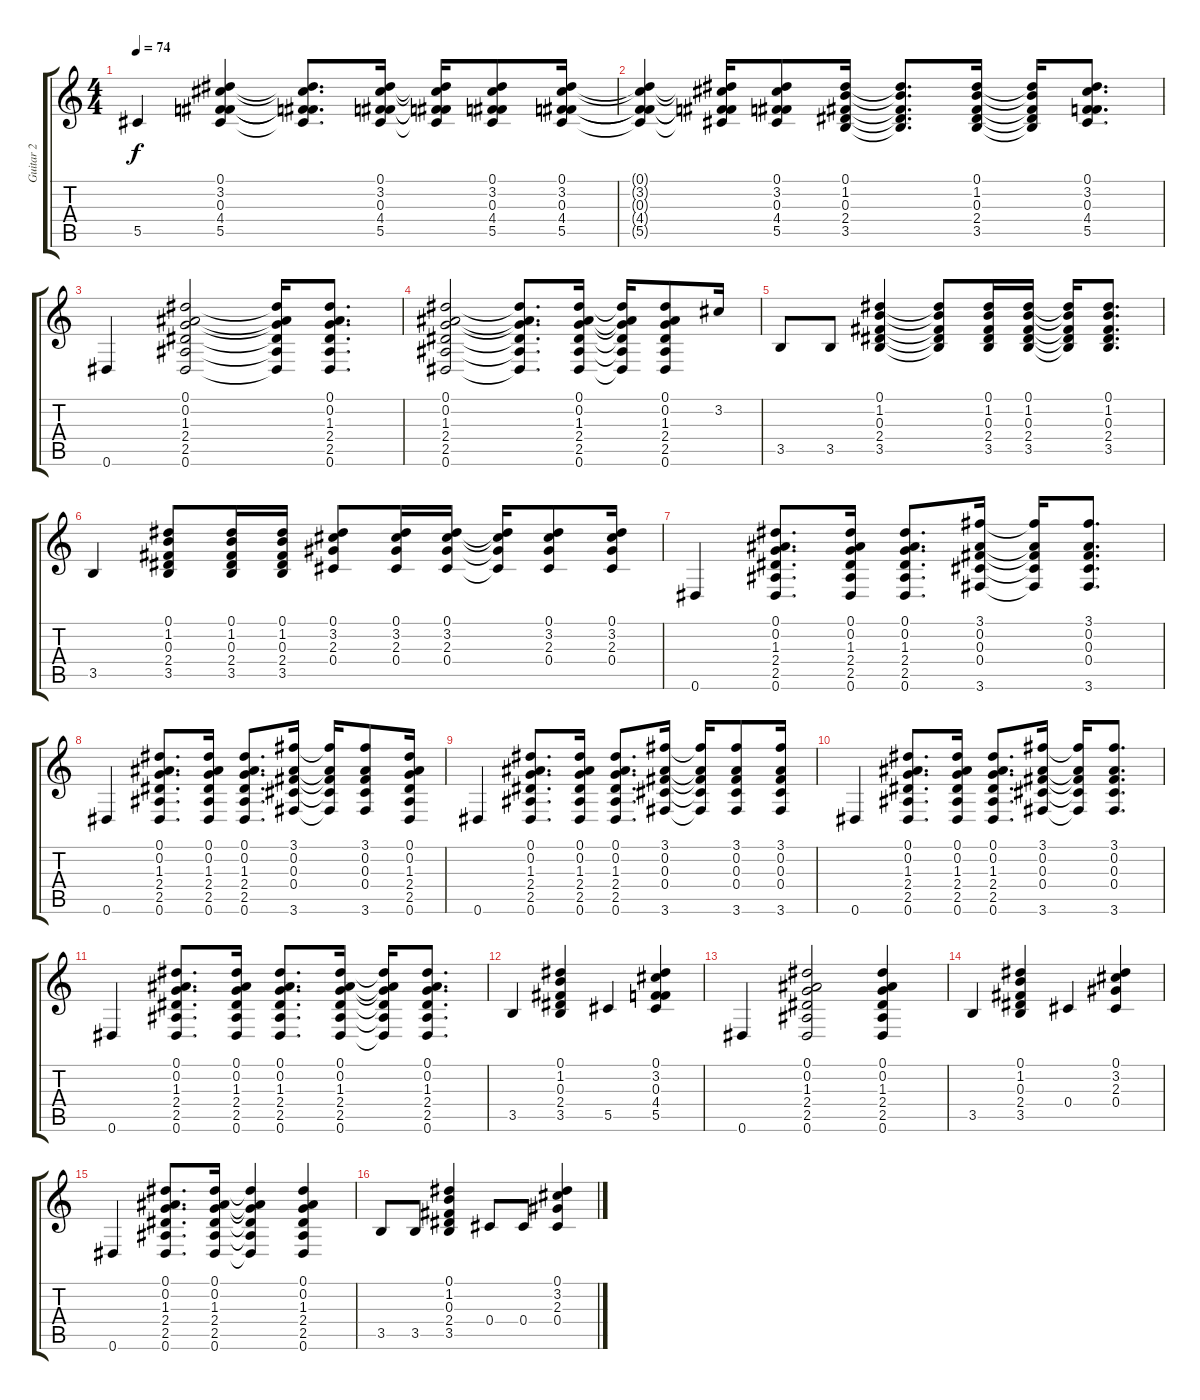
\track ("Guitar 2" "Guitar 2") {instrument acousticguitarsteel}
\staff {score tabs}
\tuning (Eb4 Bb3 Gb3 Db3 Ab2 Eb2) {hide}
\ts (4 4)
\tempo 74
\clef g2
\ks c
5.5.4{dy f} (0.1 3.2 0.3 4.4 5.5).4 (0.1{t} 3.2{t} 0.3{t} 4.4{t} 5.5{t}).8{d} (0.1 3.2 0.3 4.4 5.5).16 (0.1{t} 3.2{t} 0.3{t} 4.4{t} 5.5{t}).16 (0.1 3.2 0.3 4.4 5.5).8 (0.1 3.2 0.3 4.4 5.5).16 |
(0.1{t} 3.2{t} 0.3{t} 4.4{t} 5.5{t}).4 (0.1{t} 3.2{t} 0.3{t} 4.4{t} 5.5{t}).16 (0.1 3.2 0.3 4.4 5.5).8 (0.1 1.2 0.3 2.4 3.5).16 (0.1{t} 1.2{t} 0.3{t} 2.4{t} 3.5{t}).8{d} (0.1 1.2 0.3 2.4 3.5).16 (0.1{t} 1.2{t} 0.3{t} 2.4{t} 3.5{t}).16 (0.1 3.2 0.3 4.4 5.5).8{d} |
0.6.4 (0.1 0.2 1.3 2.4 2.5 0.6).2 (0.1{t} 0.2{t} 1.3{t} 2.4{t} 2.5{t} 0.6{t}).16 (0.1 0.2 1.3 2.4 2.5 0.6).8{d} |
(0.1 0.2 1.3 2.4 2.5 0.6).2 (0.1{t} 0.2{t} 1.3{t} 2.4{t} 2.5{t} 0.6{t}).8{d} (0.1 0.2 1.3 2.4 2.5 0.6).16 (0.1{t} 0.2{t} 1.3{t} 2.4{t} 2.5{t} 0.6{t}).16 (0.1 0.2 1.3 2.4 2.5 0.6).8 3.2.16 |
3.5.8 3.5.8 (0.1 1.2 0.3 2.4 3.5).4 (0.1{t} 1.2{t} 0.3{t} 2.4{t} 3.5{t}).8 (0.1 1.2 0.3 2.4 3.5).16 (0.1 1.2 0.3 2.4 3.5).16 (0.1{t} 1.2{t} 0.3{t} 2.4{t} 3.5{t}).16 (0.1 1.2 0.3 2.4 3.5).8{d} |
3.5.4 (0.1 1.2 0.3 2.4 3.5).8 (0.1 1.2 0.3 2.4 3.5).16 (0.1 1.2 0.3 2.4 3.5).16 (0.1 3.2 2.3 0.4).8 (0.1 3.2 2.3 0.4).16 (0.1 3.2 2.3 0.4).16 (0.1{t} 3.2{t} 2.3{t} 0.4{t}).16 (0.1 3.2 2.3 0.4).8 (0.1 3.2 2.3 0.4).16 |
0.6.4 (0.1 0.2 1.3 2.4 2.5 0.6).8{d} (0.1 0.2 1.3 2.4 2.5 0.6).16 (0.1 0.2 1.3 2.4 2.5 0.6).8{d} (3.1 0.2 0.3 0.4 3.6).16 (3.1{t} 0.2{t} 0.3{t} 0.4{t} 3.6{t}).16 (3.1 0.2 0.3 0.4 3.6).8{d} |
0.6.4 (0.1 0.2 1.3 2.4 2.5 0.6).8{d} (0.1 0.2 1.3 2.4 2.5 0.6).16 (0.1 0.2 1.3 2.4 2.5 0.6).8{d} (3.1 0.2 0.3 0.4 3.6).16 (3.1{t} 0.2{t} 0.3{t} 0.4{t} 3.6{t}).16 (3.1 0.2 0.3 0.4 3.6).8 (0.1 0.2 1.3 2.4 2.5 0.6).16 |
0.6.4 (0.1 0.2 1.3 2.4 2.5 0.6).8{d} (0.1 0.2 1.3 2.4 2.5 0.6).16 (0.1 0.2 1.3 2.4 2.5 0.6).8{d} (3.1 0.2 0.3 0.4 3.6).16 (3.1{t} 0.2{t} 0.3{t} 0.4{t} 3.6{t}).16 (3.1 0.2 0.3 0.4 3.6).8 (3.1 0.2 0.3 0.4 3.6).16 |
0.6.4 (0.1 0.2 1.3 2.4 2.5 0.6).8{d} (0.1 0.2 1.3 2.4 2.5 0.6).16 (0.1 0.2 1.3 2.4 2.5 0.6).8{d} (3.1 0.2 0.3 0.4 3.6).16 (3.1{t} 0.2{t} 0.3{t} 0.4{t} 3.6{t}).16 (3.1 0.2 0.3 0.4 3.6).8{d} |
0.6.4 (0.1 0.2 1.3 2.4 2.5 0.6).8{d} (0.1 0.2 1.3 2.4 2.5 0.6).16 (0.1 0.2 1.3 2.4 2.5 0.6).8{d} (0.1 0.2 1.3 2.4 2.5 0.6).16 (0.1{t} 0.2{t} 1.3{t} 2.4{t} 2.5{t} 0.6{t}).16 (0.1 0.2 1.3 2.4 2.5 0.6).8{d} |
3.5.4 (0.1 1.2 0.3 2.4 3.5).4 5.5.4 (0.1 3.2 0.3 4.4 5.5).4 |
0.6.4 (0.1 0.2 1.3 2.4 2.5 0.6).2 (0.1 0.2 1.3 2.4 2.5 0.6).4 |
3.5.4 (0.1 1.2 0.3 2.4 3.5).4 0.4.4 (0.1 3.2 2.3 0.4).4 |
0.6.4 (0.1 0.2 1.3 2.4 2.5 0.6).8{d} (0.1 0.2 1.3 2.4 2.5 0.6).16 (0.1{t} 0.2{t} 1.3{t} 2.4{t} 2.5{t} 0.6{t}).4 (0.1 0.2 1.3 2.4 2.5 0.6).4 |
3.5.8 3.5.8 (0.1 1.2 0.3 2.4 3.5).4 0.4.8 0.4.8 (0.1 3.2 2.3 0.4).4
